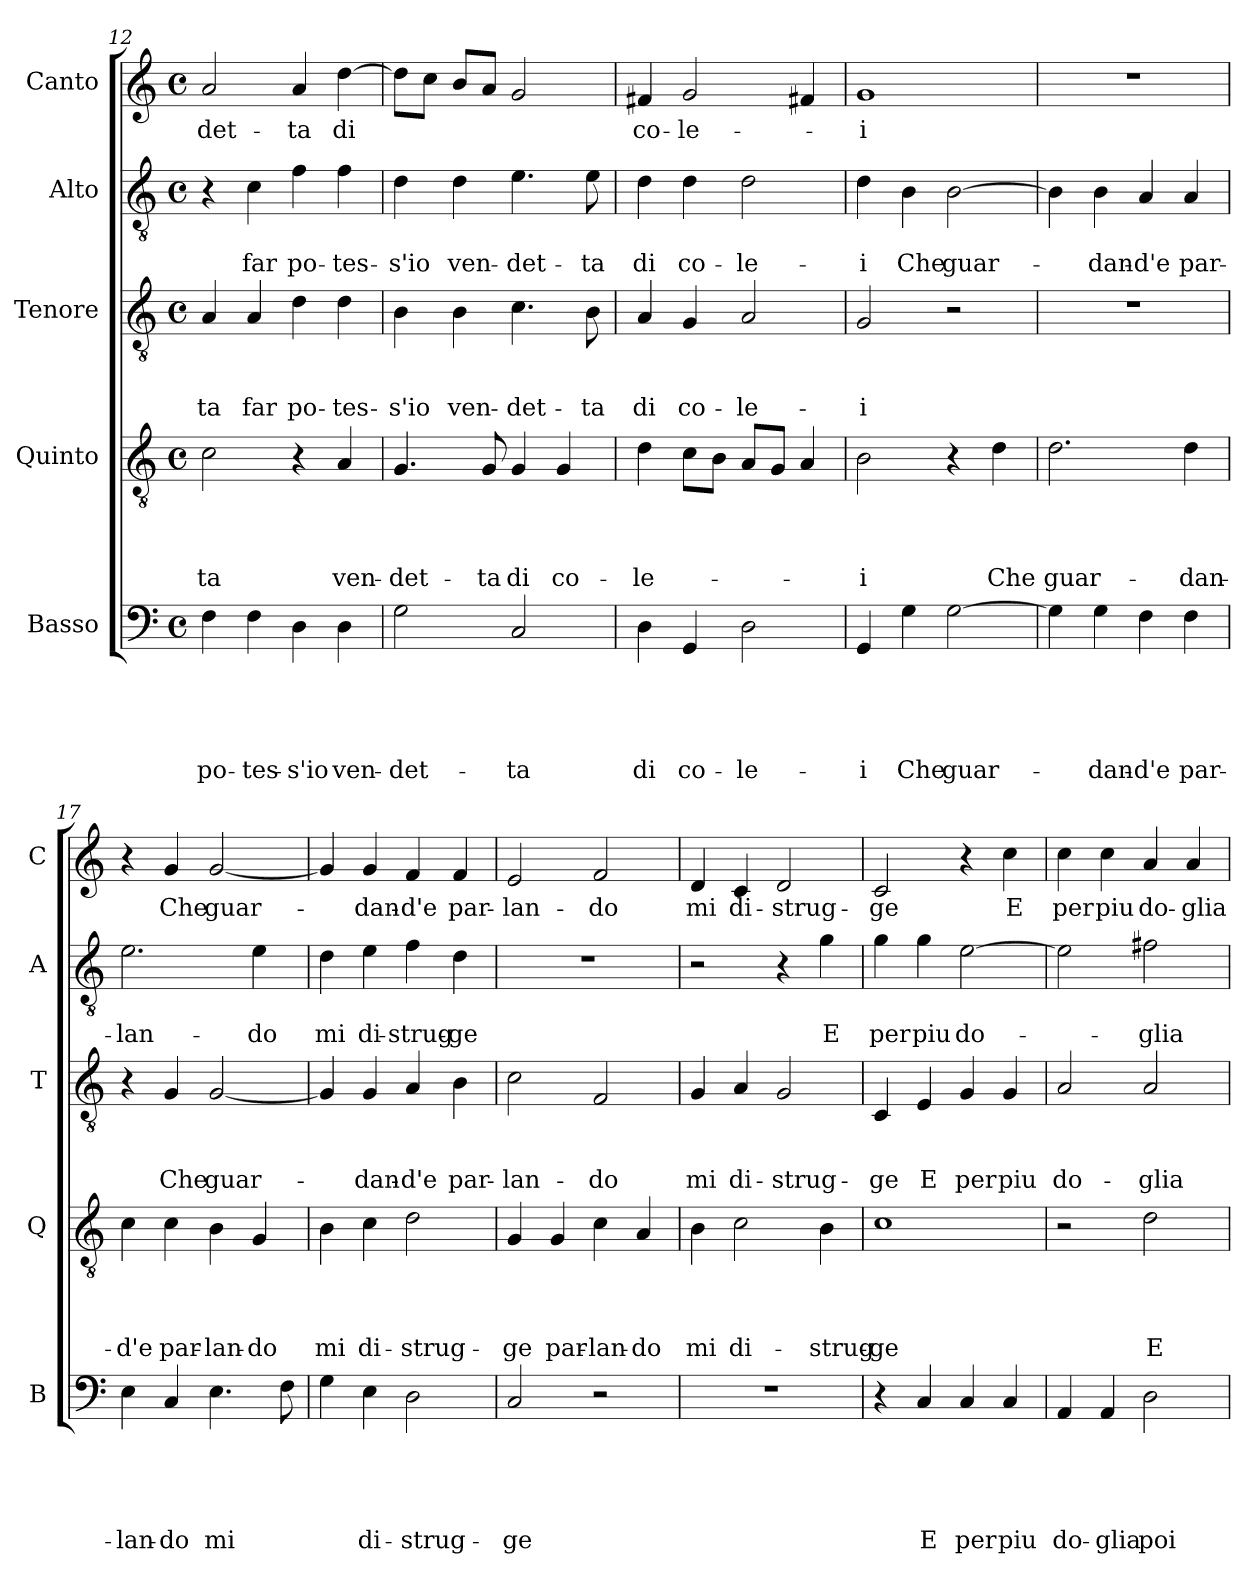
**kern	**text	**text	**text	**text	**text	**kern	**text	**text	**text	**text	**kern	**text	**text	**text	**kern	**text	**text	**kern	**text
*part5	*part5	*part5	*part5	*part5	*part5	*part4	*part4	*part4	*part4	*part4	*part3	*part3	*part3	*part3	*part2	*part2	*part2	*part1	*part1
*staff5	*staff5	*staff5	*staff5	*staff5	*staff5	*staff4	*staff4	*staff4	*staff4	*staff4	*staff3	*staff3	*staff3	*staff3	*staff2	*staff2	*staff2	*staff1	*staff1
*I"Basso	*	*	*	*	*	*I"Quinto	*	*	*	*	*I"Tenore	*	*	*	*I"Alto	*	*	*I"Canto	*
*I'B	*	*	*	*	*	*I'Q	*	*	*	*	*I'T	*	*	*	*I'A	*	*	*I'C	*
*clefF4	*	*	*	*	*	*clefGv2	*	*	*	*	*clefGv2	*	*	*	*clefGv2	*	*	*clefG2	*
*k[]	*	*	*	*	*	*k[]	*	*	*	*	*k[]	*	*	*	*k[]	*	*	*k[]	*
*C:	*	*	*	*	*	*C:	*	*	*	*	*C:	*	*	*	*C:	*	*	*C:	*
*M4/4	*	*	*	*	*	*M4/4	*	*	*	*	*M4/4	*	*	*	*M4/4	*	*	*M4/4	*
*met(c)	*	*	*	*	*	*met(c)	*	*	*	*	*met(c)	*	*	*	*met(c)	*	*	*met(c)	*
=12	=12	=12	=12	=12	=12	=12	=12	=12	=12	=12	=12	=12	=12	=12	=12	=12	=12	=12	=12
!	!	!	!	!	!LO:LY:b	!	!	!	!	!LO:LY:b	!	!	!	!LO:LY:b	!	!	!	!	!LO:LY:b
4F\	.	.	.	.	po-	2c\	.	.	.	-ta	4A/	.	.	-ta	4r	.	.	2a/	-det-
!	!	!	!	!	!LO:LY:b	!	!	!	!	!	!	!	!	!LO:LY:b	!	!	!LO:LY:b	!	!
4F\	.	.	.	.	-tes-	.	.	.	.	.	4A/	.	.	far	4c\	.	far	.	.
!	!	!	!	!	!LO:LY:b	!	!	!	!	!	!	!	!	!LO:LY:b	!	!	!LO:LY:b	!	!LO:LY:b
4D\	.	.	.	.	-s'io	4r	.	.	.	.	4d\	.	.	po-	4f\	.	po-	4a/	-ta
!	!	!	!	!	!LO:LY:b	!	!	!	!	!LO:LY:b	!	!	!	!LO:LY:b	!	!	!LO:LY:b	!	!LO:LY:b
4D\	.	.	.	.	ven-	4A/	.	.	.	ven-	4d\	.	.	-tes-	4f\	.	-tes-	[<4dd\	di
!!LO:LB:g=z
=13	=13	=13	=13	=13	=13	=13	=13	=13	=13	=13	=13	=13	=13	=13	=13	=13	=13	=13	=13
!	!	!	!	!	!LO:LY:b	!	!	!	!	!LO:LY:b	!	!	!	!LO:LY:b	!	!	!LO:LY:b	!	!
2G\	.	.	.	.	-det-	4.G/	.	.	.	-det-	4B\	.	.	-s'io	4d\	.	-s'io	8dd\L]	.
.	.	.	.	.	.	.	.	.	.	.	.	.	.	.	.	.	.	8cc\J	.
!	!	!	!	!	!	!	!	!	!	!	!	!	!	!LO:LY:b	!	!	!LO:LY:b	!	!
.	.	.	.	.	.	.	.	.	.	.	4B\	.	.	ven-	4d\	.	ven-	8b/L	.
!	!	!	!	!	!	!	!	!	!	!LO:LY:b	!	!	!	!	!	!	!	!	!
.	.	.	.	.	.	8G/	.	.	.	-ta	.	.	.	.	.	.	.	8a/J	.
!	!	!	!	!	!LO:LY:b	!	!	!	!	!LO:LY:b	!	!	!	!LO:LY:b	!	!	!LO:LY:b	!	!
2C/	.	.	.	.	-ta	4G/	.	.	.	di	4.c\	.	.	-det-	4.e\	.	-det-	2g/	.
!	!	!	!	!	!	!	!	!	!	!LO:LY:b	!	!	!	!	!	!	!	!	!
.	.	.	.	.	.	4G/	.	.	.	co-	.	.	.	.	.	.	.	.	.
!	!	!	!	!	!	!	!	!	!	!	!	!	!	!LO:LY:b	!	!	!LO:LY:b	!	!
.	.	.	.	.	.	.	.	.	.	.	8B\	.	.	-ta	8e\	.	-ta	.	.
=14	=14	=14	=14	=14	=14	=14	=14	=14	=14	=14	=14	=14	=14	=14	=14	=14	=14	=14	=14
!	!	!	!	!	!LO:LY:b	!	!	!	!	!LO:LY:b	!	!	!	!LO:LY:b	!	!	!LO:LY:b	!	!LO:LY:b
4D\	.	.	.	.	di	4d\	.	.	.	-le-	4A/	.	.	di	4d\	.	di	4f#X/	co-
!	!	!	!	!	!LO:LY:b	!	!	!	!	!	!	!	!	!LO:LY:b	!	!	!LO:LY:b	!	!LO:LY:b
4GG/	.	.	.	.	co-	8c\L	.	.	.	.	4G/	.	.	co-	4d\	.	co-	2g/	-le-
.	.	.	.	.	.	8B\J	.	.	.	.	.	.	.	.	.	.	.	.	.
!	!	!	!	!	!LO:LY:b	!	!	!	!	!	!	!	!	!LO:LY:b	!	!	!LO:LY:b	!	!
2D\	.	.	.	.	-le-	8A/L	.	.	.	.	2A/	.	.	-le-	2d\	.	-le-	.	.
.	.	.	.	.	.	8G/J	.	.	.	.	.	.	.	.	.	.	.	.	.
.	.	.	.	.	.	4A/	.	.	.	.	.	.	.	.	.	.	.	4f#X/	.
=15	=15	=15	=15	=15	=15	=15	=15	=15	=15	=15	=15	=15	=15	=15	=15	=15	=15	=15	=15
!	!	!	!	!	!LO:LY:b:rj	!	!	!	!	!LO:LY:b:rj	!	!	!	!LO:LY:b:rj	!	!	!LO:LY:b:rj	!	!LO:LY:b:rj
4GG/	.	.	.	.	-i	2B\	.	.	.	-i	2G/	.	.	-i	4d\	.	-i	1g	-i
!	!	!	!	!	!LO:LY:b	!	!	!	!	!	!	!	!	!	!	!	!LO:LY:b	!	!
4G\	.	.	.	.	Che	.	.	.	.	.	.	.	.	.	4B\	.	Che	.	.
!	!	!	!	!	!LO:LY:b	!	!	!	!	!	!	!	!	!	!	!	!LO:LY:b	!	!
[>2G\	.	.	.	.	guar-	4r	.	.	.	.	2r	.	.	.	[>2B\	.	guar-	.	.
!	!	!	!	!	!	!	!	!	!	!LO:LY:b	!	!	!	!	!	!	!	!	!
.	.	.	.	.	.	4d\	.	.	.	Che	.	.	.	.	.	.	.	.	.
=16	=16	=16	=16	=16	=16	=16	=16	=16	=16	=16	=16	=16	=16	=16	=16	=16	=16	=16	=16
!	!	!	!	!	!	!	!	!	!	!LO:LY:b	!	!	!	!	!	!	!	!	!
4G\]	.	.	.	.	.	2.d\	.	.	.	guar-	1r	.	.	.	4B\]	.	.	1r	.
!	!	!	!	!	!LO:LY:b	!	!	!	!	!	!	!	!	!	!	!	!LO:LY:b	!	!
4G\	.	.	.	.	-dan-	.	.	.	.	.	.	.	.	.	4B\	.	-dan-	.	.
!	!	!	!	!	!LO:LY:b	!	!	!	!	!	!	!	!	!	!	!	!LO:LY:b	!	!
4F\	.	.	.	.	-d'e	.	.	.	.	.	.	.	.	.	4A/	.	-d'e	.	.
!	!	!	!	!	!LO:LY:b	!	!	!	!	!LO:LY:b	!	!	!	!	!	!	!LO:LY:b	!	!
4F\	.	.	.	.	par-	4d\	.	.	.	-dan-	.	.	.	.	4A/	.	par-	.	.
!!LO:LB:g=z
=17	=17	=17	=17	=17	=17	=17	=17	=17	=17	=17	=17	=17	=17	=17	=17	=17	=17	=17	=17
!	!	!	!	!	!LO:LY:b	!	!	!	!	!LO:LY:b	!	!	!	!	!	!	!LO:LY:b	!	!
4E\	.	.	.	.	-lan-	4c\	.	.	.	-d'e	4r	.	.	.	2.e\	.	-lan-	4r	.
!	!	!	!	!	!LO:LY:b	!	!	!	!	!LO:LY:b	!	!	!	!LO:LY:b	!	!	!	!	!LO:LY:b
4C/	.	.	.	.	-do	4c\	.	.	.	par-	4G/	.	.	Che	.	.	.	4g/	Che
!	!	!	!	!	!LO:LY:b	!	!	!	!	!LO:LY:b	!	!	!	!LO:LY:b	!	!	!	!	!LO:LY:b
4.E\	.	.	.	.	mi	4B\	.	.	.	-lan-	[<2G/	.	.	guar-	.	.	.	[<2g/	guar-
!	!	!	!	!	!	!	!	!	!	!LO:LY:b	!	!	!	!	!	!	!LO:LY:b	!	!
.	.	.	.	.	.	4G/	.	.	.	-do	.	.	.	.	4e\	.	-do	.	.
8F\	.	.	.	.	.	.	.	.	.	.	.	.	.	.	.	.	.	.	.
=18	=18	=18	=18	=18	=18	=18	=18	=18	=18	=18	=18	=18	=18	=18	=18	=18	=18	=18	=18
!	!	!	!	!	!	!	!	!	!	!LO:LY:b	!	!	!	!	!	!	!LO:LY:b	!	!
4G\	.	.	.	.	.	4B\	.	.	.	mi	4G/]	.	.	.	4d\	.	mi	4g/]	.
!	!	!	!	!	!LO:LY:b	!	!	!	!	!LO:LY:b	!	!	!	!LO:LY:b	!	!	!LO:LY:b	!	!LO:LY:b
4E\	.	.	.	.	di-	4c\	.	.	.	di-	4G/	.	.	-dan-	4e\	.	di-	4g/	-dan-
!	!	!	!	!	!LO:LY:b	!	!	!	!	!LO:LY:b	!	!	!	!LO:LY:b	!	!	!LO:LY:b	!	!LO:LY:b
2D\	.	.	.	.	-strug-	2d\	.	.	.	-strug-	4A/	.	.	-d'e	4f\	.	-strug-	4f/	-d'e
!	!	!	!	!	!	!	!	!	!	!	!	!	!	!LO:LY:b	!	!	!LO:LY:b	!	!LO:LY:b
.	.	.	.	.	.	.	.	.	.	.	4B\	.	.	par-	4d\	.	-ge	4f/	par-
=19	=19	=19	=19	=19	=19	=19	=19	=19	=19	=19	=19	=19	=19	=19	=19	=19	=19	=19	=19
!	!	!	!	!	!LO:LY:b	!	!	!	!	!LO:LY:b	!	!	!	!LO:LY:b	!	!	!	!	!LO:LY:b
2C/	.	.	.	.	-ge	4G/	.	.	.	-ge	2c\	.	.	-lan-	1r	.	.	2e/	-lan-
!	!	!	!	!	!	!	!	!	!	!LO:LY:b	!	!	!	!	!	!	!	!	!
.	.	.	.	.	.	4G/	.	.	.	par-	.	.	.	.	.	.	.	.	.
!	!	!	!	!	!	!	!	!	!	!LO:LY:b	!	!	!	!LO:LY:b	!	!	!	!	!LO:LY:b
2r	.	.	.	.	.	4c\	.	.	.	-lan-	2F/	.	.	-do	.	.	.	2f/	-do
!	!	!	!	!	!	!	!	!	!	!LO:LY:b	!	!	!	!	!	!	!	!	!
.	.	.	.	.	.	4A/	.	.	.	-do	.	.	.	.	.	.	.	.	.
=20	=20	=20	=20	=20	=20	=20	=20	=20	=20	=20	=20	=20	=20	=20	=20	=20	=20	=20	=20
!	!	!	!	!	!	!	!	!	!	!LO:LY:b	!	!	!	!LO:LY:b	!	!	!	!	!LO:LY:b
1r	.	.	.	.	.	4B\	.	.	.	mi	4G/	.	.	mi	2r	.	.	4d/	mi
!	!	!	!	!	!	!	!	!	!	!LO:LY:b	!	!	!	!LO:LY:b	!	!	!	!	!LO:LY:b
.	.	.	.	.	.	2c\	.	.	.	di-	4A/	.	.	di-	.	.	.	4c/	di-
!	!	!	!	!	!	!	!	!	!	!	!	!	!	!LO:LY:b	!	!	!	!	!LO:LY:b
.	.	.	.	.	.	.	.	.	.	.	2G/	.	.	-strug-	4r	.	.	2d/	-strug-
!	!	!	!	!	!	!	!	!	!	!LO:LY:b	!	!	!	!	!	!	!LO:LY:b	!	!
.	.	.	.	.	.	4B\	.	.	.	-strug-	.	.	.	.	4g\	.	E	.	.
!!LO:PB:g=z
=21	=21	=21	=21	=21	=21	=21	=21	=21	=21	=21	=21	=21	=21	=21	=21	=21	=21	=21	=21
!	!	!	!	!	!	!	!	!	!	!LO:LY:b	!	!	!	!LO:LY:b	!	!	!LO:LY:b	!	!LO:LY:b
4r	.	.	.	.	.	1c	.	.	.	-ge	4C/	.	.	-ge	4g\	.	per	2c/	-ge
!	!	!	!	!	!LO:LY:b	!	!	!	!	!	!	!	!	!LO:LY:b	!	!	!LO:LY:b	!	!
4C/	.	.	.	.	E	.	.	.	.	.	4E/	.	.	E	4g\	.	piu	.	.
!	!	!	!	!	!LO:LY:b	!	!	!	!	!	!	!	!	!LO:LY:b	!	!	!LO:LY:b	!	!
4C/	.	.	.	.	per	.	.	.	.	.	4G/	.	.	per	[>2e\	.	do-	4r	.
!	!	!	!	!	!LO:LY:b	!	!	!	!	!	!	!	!	!LO:LY:b	!	!	!	!	!LO:LY:b
4C/	.	.	.	.	piu	.	.	.	.	.	4G/	.	.	piu	.	.	.	4cc\	E
=22	=22	=22	=22	=22	=22	=22	=22	=22	=22	=22	=22	=22	=22	=22	=22	=22	=22	=22	=22
!	!	!	!	!	!LO:LY:b	!	!	!	!	!	!	!	!	!LO:LY:b	!	!	!	!	!LO:LY:b
4AA/	.	.	.	.	do-	2r	.	.	.	.	2A/	.	.	do-	2e\]	.	.	4cc\	per
!	!	!	!	!	!LO:LY:b	!	!	!	!	!	!	!	!	!	!	!	!	!	!LO:LY:b
4AA/	.	.	.	.	-glia	.	.	.	.	.	.	.	.	.	.	.	.	4cc\	piu
!	!	!	!	!	!LO:LY:b	!	!	!	!	!LO:LY:b	!	!	!	!LO:LY:b	!	!	!LO:LY:b	!	!LO:LY:b
2D\	.	.	.	.	poi	2d\	.	.	.	E	2A/	.	.	-glia	2f#X\	.	-glia	4a/	do-
!	!	!	!	!	!	!	!	!	!	!	!	!	!	!	!	!	!	!	!LO:LY:b
.	.	.	.	.	.	.	.	.	.	.	.	.	.	.	.	.	.	4a/	-glia
=	=	=	=	=	=	=	=	=	=	=	=	=	=	=	=	=	=	=	=
*-	*-	*-	*-	*-	*-	*-	*-	*-	*-	*-	*-	*-	*-	*-	*-	*-	*-	*-	*-
